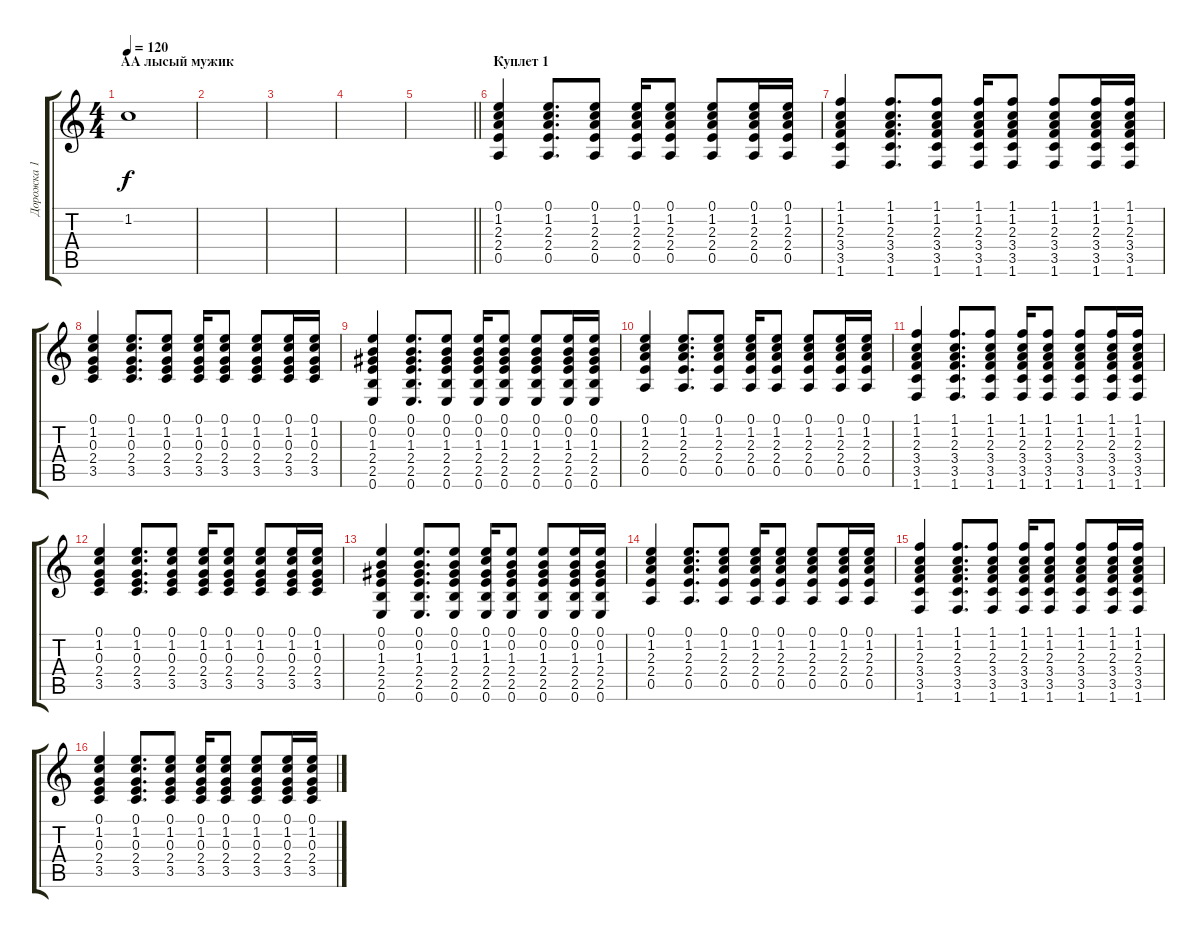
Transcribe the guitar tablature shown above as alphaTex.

\track ("Дорожка 1" "Дорожка 1") {instrument electricguitarjazz}
\staff {score tabs}
\tuning (E4 B3 G3 D3 A2 E2) {hide}
\ts (4 4)
\section ("" "АА лысый мужик")
\tempo 120
\clef g2
\ks c
1.2{t}.1{dy f} |
|
|
|
\barLineRight lightlight
|
\section ("" "Куплет 1")
(0.1 1.2 2.3 2.4 0.5).4{volume 11} (0.1 1.2 2.3 2.4 0.5).8{d} (0.1 1.2 2.3 2.4 0.5).8 (0.1 1.2 2.3 2.4 0.5).16 (0.1 1.2 2.3 2.4 0.5).8 (0.1 1.2 2.3 2.4 0.5).8 (0.1 1.2 2.3 2.4 0.5).16 (0.1 1.2 2.3 2.4 0.5).16 |
(1.1 1.2 2.3 3.4 3.5 1.6).4 (1.1 1.2 2.3 3.4 3.5 1.6).8{d} (1.1 1.2 2.3 3.4 3.5 1.6).8 (1.1 1.2 2.3 3.4 3.5 1.6).16 (1.1 1.2 2.3 3.4 3.5 1.6).8 (1.1 1.2 2.3 3.4 3.5 1.6).8 (1.1 1.2 2.3 3.4 3.5 1.6).16 (1.1 1.2 2.3 3.4 3.5 1.6).16 |
(0.1 1.2 0.3 2.4 3.5).4 (0.1 1.2 0.3 2.4 3.5).8{d} (0.1 1.2 0.3 2.4 3.5).8 (0.1 1.2 0.3 2.4 3.5).16 (0.1 1.2 0.3 2.4 3.5).8 (0.1 1.2 0.3 2.4 3.5).8 (0.1 1.2 0.3 2.4 3.5).16 (0.1 1.2 0.3 2.4 3.5).16 |
(0.1 0.2 1.3 2.4 2.5 0.6).4 (0.1 0.2 1.3 2.4 2.5 0.6).8{d} (0.1 0.2 1.3 2.4 2.5 0.6).8 (0.1 0.2 1.3 2.4 2.5 0.6).16 (0.1 0.2 1.3 2.4 2.5 0.6).8 (0.1 0.2 1.3 2.4 2.5 0.6).8 (0.1 0.2 1.3 2.4 2.5 0.6).16 (0.1 0.2 1.3 2.4 2.5 0.6).16 |
(0.1 1.2 2.3 2.4 0.5).4 (0.1 1.2 2.3 2.4 0.5).8{d} (0.1 1.2 2.3 2.4 0.5).8 (0.1 1.2 2.3 2.4 0.5).16 (0.1 1.2 2.3 2.4 0.5).8 (0.1 1.2 2.3 2.4 0.5).8 (0.1 1.2 2.3 2.4 0.5).16 (0.1 1.2 2.3 2.4 0.5).16 |
(1.1 1.2 2.3 3.4 3.5 1.6).4 (1.1 1.2 2.3 3.4 3.5 1.6).8{d} (1.1 1.2 2.3 3.4 3.5 1.6).8 (1.1 1.2 2.3 3.4 3.5 1.6).16 (1.1 1.2 2.3 3.4 3.5 1.6).8 (1.1 1.2 2.3 3.4 3.5 1.6).8 (1.1 1.2 2.3 3.4 3.5 1.6).16 (1.1 1.2 2.3 3.4 3.5 1.6).16 |
(0.1 1.2 0.3 2.4 3.5).4 (0.1 1.2 0.3 2.4 3.5).8{d} (0.1 1.2 0.3 2.4 3.5).8 (0.1 1.2 0.3 2.4 3.5).16 (0.1 1.2 0.3 2.4 3.5).8 (0.1 1.2 0.3 2.4 3.5).8 (0.1 1.2 0.3 2.4 3.5).16 (0.1 1.2 0.3 2.4 3.5).16 |
(0.1 0.2 1.3 2.4 2.5 0.6).4 (0.1 0.2 1.3 2.4 2.5 0.6).8{d} (0.1 0.2 1.3 2.4 2.5 0.6).8 (0.1 1.2 1.3 2.4 2.5 0.6).16 (0.1 0.2 1.3 2.4 2.5 0.6).8 (0.1 0.2 1.3 2.4 2.5 0.6).8 (0.1 0.2 1.3 2.4 2.5 0.6).16 (0.1 0.2 1.3 2.4 2.5 0.6).16 |
(0.1 1.2 2.3 2.4 0.5).4 (0.1 1.2 2.3 2.4 0.5).8{d} (0.1 1.2 2.3 2.4 0.5).8 (0.1 1.2 2.3 2.4 0.5).16 (0.1 1.2 2.3 2.4 0.5).8 (0.1 1.2 2.3 2.4 0.5).8 (0.1 1.2 2.3 2.4 0.5).16 (0.1 1.2 2.3 2.4 0.5).16 |
(1.1 1.2 2.3 3.4 3.5 1.6).4 (1.1 1.2 2.3 3.4 3.5 1.6).8{d} (1.1 1.2 2.3 3.4 3.5 1.6).8 (1.1 1.2 2.3 3.4 3.5 1.6).16 (1.1 1.2 2.3 3.4 3.5 1.6).8 (1.1 1.2 2.3 3.4 3.5 1.6).8 (1.1 1.2 2.3 3.4 3.5 1.6).16 (1.1 1.2 2.3 3.4 3.5 1.6).16 |
(0.1 1.2 0.3 2.4 3.5).4 (0.1 1.2 0.3 2.4 3.5).8{d} (0.1 1.2 0.3 2.4 3.5).8 (0.1 1.2 0.3 2.4 3.5).16 (0.1 1.2 0.3 2.4 3.5).8 (0.1 1.2 0.3 2.4 3.5).8 (0.1 1.2 0.3 2.4 3.5).16 (0.1 1.2 0.3 2.4 3.5).16
